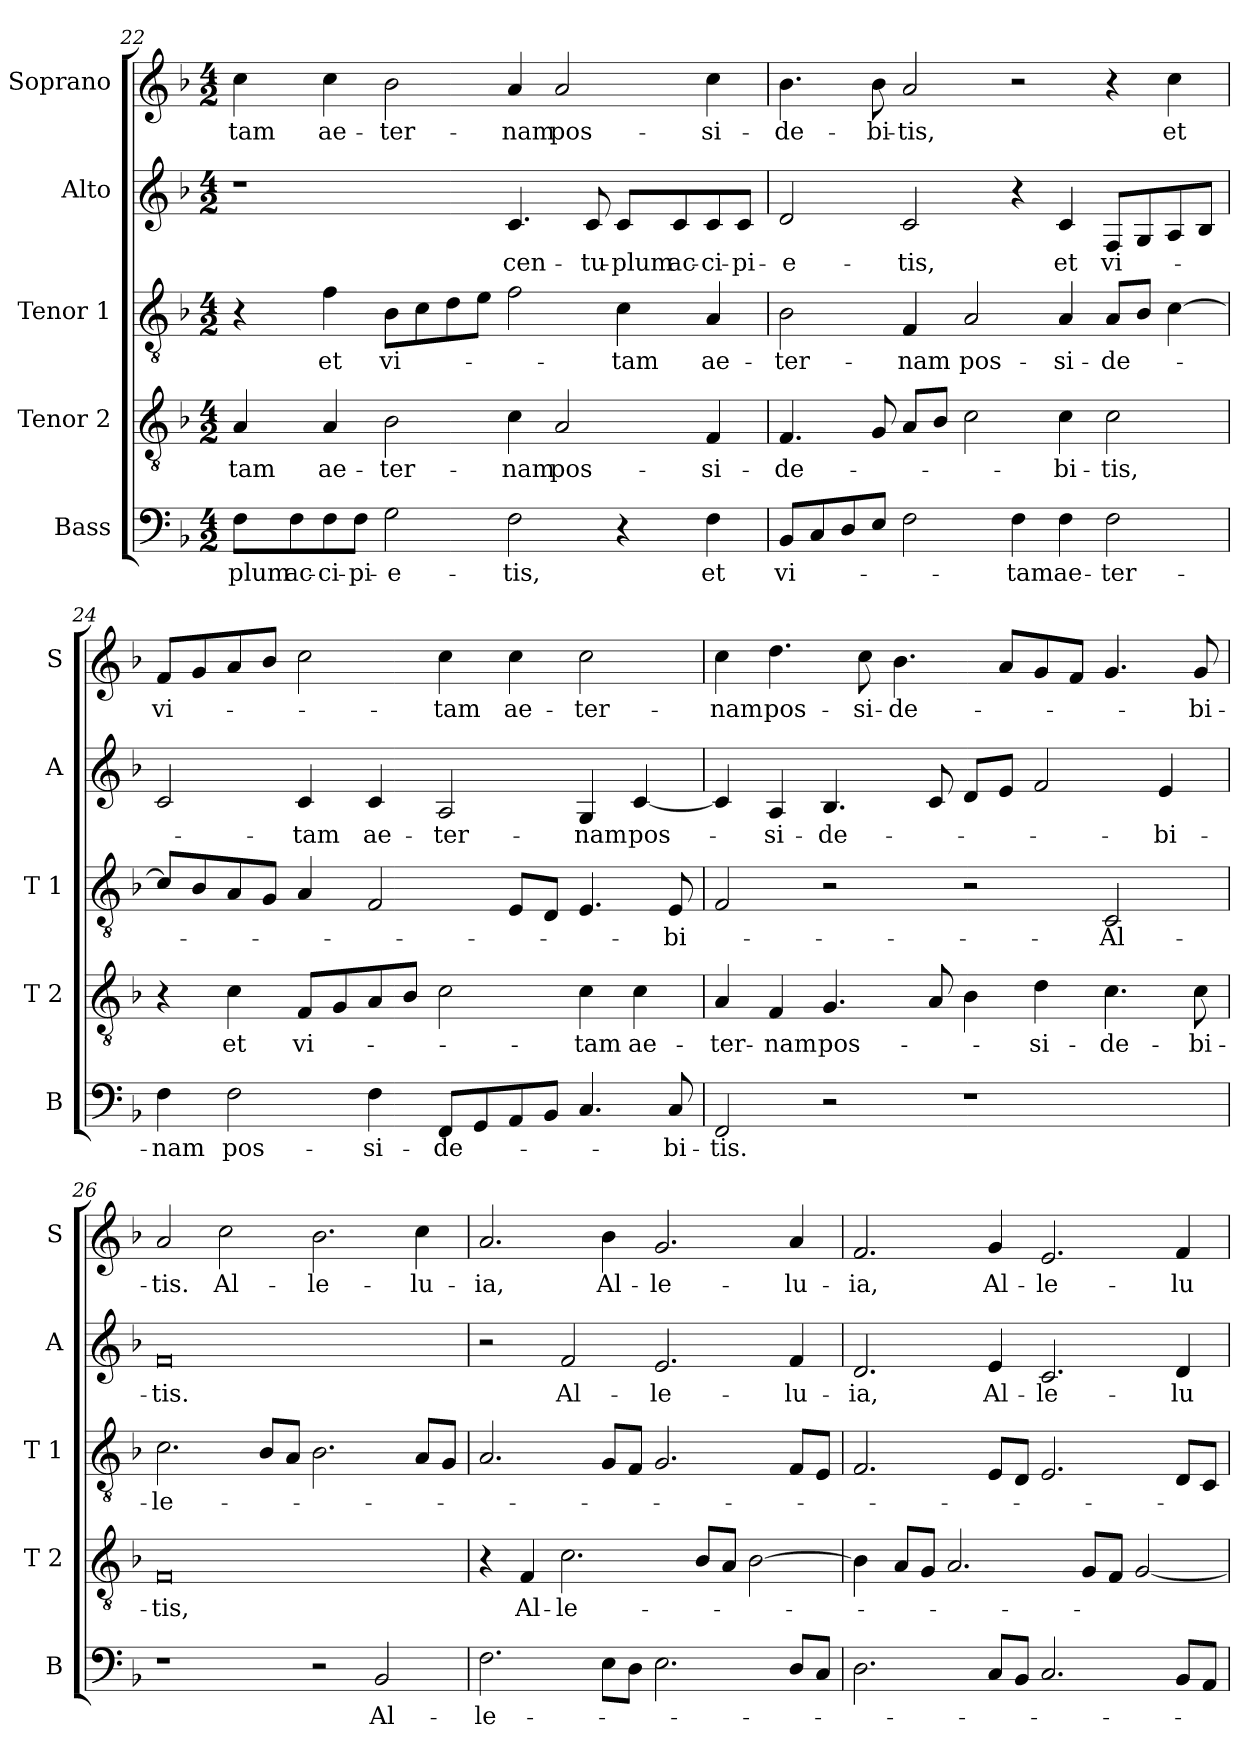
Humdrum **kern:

**kern	**text	**kern	**text	**kern	**text	**kern	**text	**kern	**text
*part5	*part5	*part4	*part4	*part3	*part3	*part2	*part2	*part1	*part1
*staff5	*staff5	*staff4	*staff4	*staff3	*staff3	*staff2	*staff2	*staff1	*staff1
*I"Bass	*	*I"Tenor 2	*	*I"Tenor 1	*	*I"Alto	*	*I"Soprano	*
*I'B	*	*I'T 2	*	*I'T 1	*	*I'A	*	*I'S	*
*clefF4	*	*clefGv2	*	*clefGv2	*	*clefG2	*	*clefG2	*
*k[b-]	*	*k[b-]	*	*k[b-]	*	*k[b-]	*	*k[b-]	*
*F:	*	*F:	*	*F:	*	*F:	*	*F:	*
*M4/2	*	*M4/2	*	*M4/2	*	*M4/2	*	*M4/2	*
=22	=22	=22	=22	=22	=22	=22	=22	=22	=22
!	!LO:LY:b	!	!LO:LY:b	!	!	!	!	!	!LO:LY:b
8F\L	-plum	4A/	-tam	4r	.	1r	.	4cc\	-tam
!	!LO:LY:b	!	!	!	!	!	!	!	!
8F\	ac-	.	.	.	.	.	.	.	.
!	!LO:LY:b	!	!LO:LY:b	!	!LO:LY:b	!	!	!	!LO:LY:b
8F\	-ci-	4A/	ae-	4f\	et	.	.	4cc\	ae-
!	!LO:LY:b	!	!	!	!	!	!	!	!
8F\J	-pi-	.	.	.	.	.	.	.	.
!	!LO:LY:b	!	!LO:LY:b	!	!LO:LY:b	!	!	!	!LO:LY:b
2G\	-e-	2B-\	-ter-	8B-\L	vi-	.	.	2b-\	-ter-
.	.	.	.	8c\	.	.	.	.	.
.	.	.	.	8d\	.	.	.	.	.
.	.	.	.	8e\J	.	.	.	.	.
!	!LO:LY:b	!	!LO:LY:b	!	!	!	!LO:LY:b	!	!LO:LY:b
2F\	-tis,	4c\	-nam	2f\	.	4.c/	cen-	4a/	-nam
!	!	!	!LO:LY:b	!	!	!	!	!	!LO:LY:b
.	.	2A/	pos-	.	.	.	.	2a/	pos-
!	!	!	!	!	!	!	!LO:LY:b	!	!
.	.	.	.	.	.	8c/	-tu-	.	.
!	!	!	!	!	!LO:LY:b	!	!LO:LY:b	!	!
4r	.	.	.	4c\	-tam	8c/L	-plum	.	.
!	!	!	!	!	!	!	!LO:LY:b	!	!
.	.	.	.	.	.	8c/	ac-	.	.
!	!LO:LY:b	!	!LO:LY:b	!	!LO:LY:b	!	!LO:LY:b	!	!LO:LY:b
4F\	et	4F/	-si-	4A/	ae-	8c/	-ci-	4cc\	-si-
!	!	!	!	!	!	!	!LO:LY:b	!	!
.	.	.	.	.	.	8c/J	-pi-	.	.
!!LO:LB:g=z
=23	=23	=23	=23	=23	=23	=23	=23	=23	=23
!	!LO:LY:b	!	!LO:LY:b	!	!LO:LY:b	!	!LO:LY:b	!	!LO:LY:b
8BB-/L	vi-	4.F/	-de-	2B-\	-ter-	2d/	-e-	4.b-\	-de-
8C/	.	.	.	.	.	.	.	.	.
8D/	.	.	.	.	.	.	.	.	.
!	!	!	!	!	!	!	!	!	!LO:LY:b
8E/J	.	8G/	.	.	.	.	.	8b-\	-bi-
!	!	!	!	!	!LO:LY:b	!	!LO:LY:b	!	!LO:LY:b
2F\	.	8A/L	.	4F/	-nam	2c/	-tis,	2a/	-tis,
.	.	8B-/J	.	.	.	.	.	.	.
!	!	!	!	!	!LO:LY:b	!	!	!	!
.	.	2c\	.	2A/	pos-	.	.	.	.
!	!LO:LY:b	!	!	!	!	!	!	!	!
4F\	-tam	.	.	.	.	4r	.	2r	.
!	!LO:LY:b	!	!LO:LY:b	!	!LO:LY:b	!	!LO:LY:b	!	!
4F\	ae-	4c\	-bi-	4A/	-si-	4c/	et	.	.
!	!LO:LY:b	!	!LO:LY:b	!	!LO:LY:b	!	!LO:LY:b	!	!
2F\	-ter-	2c\	-tis,	8A/L	-de-	8F/L	vi-	4r	.
.	.	.	.	8B-/J	.	8G/	.	.	.
!	!	!	!	!	!	!	!	!	!LO:LY:b
.	.	.	.	[4c\	.	8A/	.	4cc\	et
.	.	.	.	.	.	8B-/J	.	.	.
=24	=24	=24	=24	=24	=24	=24	=24	=24	=24
!	!LO:LY:b	!	!	!	!	!	!	!	!LO:LY:b
4F\	-nam	4r	.	8c/L]	.	2c/	.	8f/L	vi-
.	.	.	.	8B-/	.	.	.	8g/	.
!	!LO:LY:b	!	!LO:LY:b	!	!	!	!	!	!
2F\	pos-	4c\	et	8A/	.	.	.	8a/	.
.	.	.	.	8G/J	.	.	.	8b-/J	.
!	!	!	!LO:LY:b	!	!	!	!LO:LY:b	!	!
.	.	8F/L	vi-	4A/	.	4c/	-tam	2cc\	.
.	.	8G/	.	.	.	.	.	.	.
!	!LO:LY:b	!	!	!	!	!	!LO:LY:b	!	!
4F\	-si-	8A/	.	2F/	.	4c/	ae-	.	.
.	.	8B-/J	.	.	.	.	.	.	.
!	!LO:LY:b	!	!	!	!	!	!LO:LY:b	!	!LO:LY:b
8FF/L	-de-	2c\	.	.	.	2A/	-ter-	4cc\	-tam
8GG/	.	.	.	.	.	.	.	.	.
!	!	!	!	!	!	!	!	!	!LO:LY:b
8AA/	.	.	.	8E/L	.	.	.	4cc\	ae-
8BB-/J	.	.	.	8D/J	.	.	.	.	.
!	!	!	!LO:LY:b	!	!	!	!LO:LY:b	!	!LO:LY:b
4.C/	.	4c\	-tam	4.E/	.	4G/	-nam	2cc\	-ter-
!	!	!	!LO:LY:b	!	!	!	!LO:LY:b	!	!
.	.	4c\	ae-	.	.	[4c/	pos-	.	.
!	!LO:LY:b	!	!	!	!LO:LY:b	!	!	!	!
8C/	-bi-	.	.	8E/	-bi-	.	.	.	.
=25	=25	=25	=25	=25	=25	=25	=25	=25	=25
!	!LO:LY:b	!	!LO:LY:b	!	!	!	!	!	!LO:LY:b
2FF/	-tis.	4A/	-ter-	2F/	.	4c/]	.	4cc\	-nam
!	!	!	!LO:LY:b	!	!	!	!LO:LY:b	!	!LO:LY:b
.	.	4F/	-nam	.	.	4A/	-si-	4.dd\	pos-
!	!	!	!LO:LY:b	!	!	!	!LO:LY:b	!	!
2r	.	4.G/	pos-	2r	.	4.B-/	-de-	.	.
!	!	!	!	!	!	!	!	!	!LO:LY:b
.	.	.	.	.	.	.	.	8cc\	-si-
!	!	!	!	!	!	!	!	!	!LO:LY:b
.	.	.	.	.	.	.	.	4.b-\	-de-
.	.	8A/	.	.	.	8c/	.	.	.
1r	.	4B-\	.	2r	.	8d/L	.	.	.
.	.	.	.	.	.	8e/J	.	8a/L	.
!	!	!	!LO:LY:b	!	!	!	!	!	!
.	.	4d\	-si-	.	.	2f/	.	8g/	.
.	.	.	.	.	.	.	.	8f/J	.
!	!	!	!LO:LY:b	!	!LO:LY:b	!	!	!	!
.	.	4.c\	-de-	2C/	-Al-	.	.	4.g/	.
!	!	!	!	!	!	!	!LO:LY:b	!	!
.	.	.	.	.	.	4e/	-bi-	.	.
!	!	!	!LO:LY:b	!	!	!	!	!	!LO:LY:b
.	.	8c\	-bi-	.	.	.	.	8g/	-bi-
!!LO:PB:g=z
=26	=26	=26	=26	=26	=26	=26	=26	=26	=26
!	!	!	!LO:LY:b	!	!LO:LY:b	!	!LO:LY:b	!	!LO:LY:b
1r	.	0F	-tis,	2.c\	-le-	0f	-tis.	2a/	-tis.
!	!	!	!	!	!	!	!	!	!LO:LY:b
.	.	.	.	.	.	.	.	2cc\	Al-
.	.	.	.	8B-/L	.	.	.	.	.
.	.	.	.	8A/J	.	.	.	.	.
!	!	!	!	!	!	!	!	!	!LO:LY:b
2r	.	.	.	2.B-\	.	.	.	2.b-\	-le-
!	!LO:LY:b	!	!	!	!	!	!	!	!
2BB-/	Al-	.	.	.	.	.	.	.	.
!	!	!	!	!	!	!	!	!	!LO:LY:b
.	.	.	.	8A/L	.	.	.	4cc\	-lu-
.	.	.	.	8G/J	.	.	.	.	.
=27	=27	=27	=27	=27	=27	=27	=27	=27	=27
!	!LO:LY:b	!	!	!	!	!	!	!	!LO:LY:b
2.F\	-le-	4r	.	2.A/	.	2r	.	2.a/	-ia,
!	!	!	!LO:LY:b	!	!	!	!	!	!
.	.	4F/	Al-	.	.	.	.	.	.
!	!	!	!LO:LY:b	!	!	!	!LO:LY:b	!	!
.	.	2.c\	-le-	.	.	2f/	Al-	.	.
!	!	!	!	!	!	!	!	!	!LO:LY:b
8E\L	.	.	.	8G/L	.	.	.	4b-\	Al-
8D\J	.	.	.	8F/J	.	.	.	.	.
!	!	!	!	!	!	!	!LO:LY:b	!	!LO:LY:b
2.E\	.	.	.	2.G/	.	2.e/	-le-	2.g/	-le-
.	.	8B-/L	.	.	.	.	.	.	.
.	.	8A/J	.	.	.	.	.	.	.
.	.	[2B-\	.	.	.	.	.	.	.
!	!	!	!	!	!	!	!LO:LY:b	!	!LO:LY:b
8D/L	.	.	.	8F/L	.	4f/	-lu-	4a/	-lu-
8C/J	.	.	.	8E/J	.	.	.	.	.
=28	=28	=28	=28	=28	=28	=28	=28	=28	=28
!	!	!	!	!	!	!	!LO:LY:b	!	!LO:LY:b
2.D\	.	4B-\]	.	2.F/	.	2.d/	-ia,	2.f/	-ia,
.	.	8A/L	.	.	.	.	.	.	.
.	.	8G/J	.	.	.	.	.	.	.
.	.	2.A/	.	.	.	.	.	.	.
!	!	!	!	!	!	!	!LO:LY:b	!	!LO:LY:b
8C/L	.	.	.	8E/L	.	4e/	Al-	4g/	Al-
8BB-/J	.	.	.	8D/J	.	.	.	.	.
!	!	!	!	!	!	!	!LO:LY:b	!	!LO:LY:b
2.C/	.	.	.	2.E/	.	2.c/	-le-	2.e/	-le-
.	.	8G/L	.	.	.	.	.	.	.
.	.	8F/J	.	.	.	.	.	.	.
.	.	[2G/	.	.	.	.	.	.	.
!	!	!	!	!	!	!	!LO:LY:b	!	!LO:LY:b
8BB-/L	.	.	.	8D/L	.	4d/	-lu-	4f/	-lu-
8AA/J	.	.	.	8C/J	.	.	.	.	.
=	=	=	=	=	=	=	=	=	=
*-	*-	*-	*-	*-	*-	*-	*-	*-	*-
